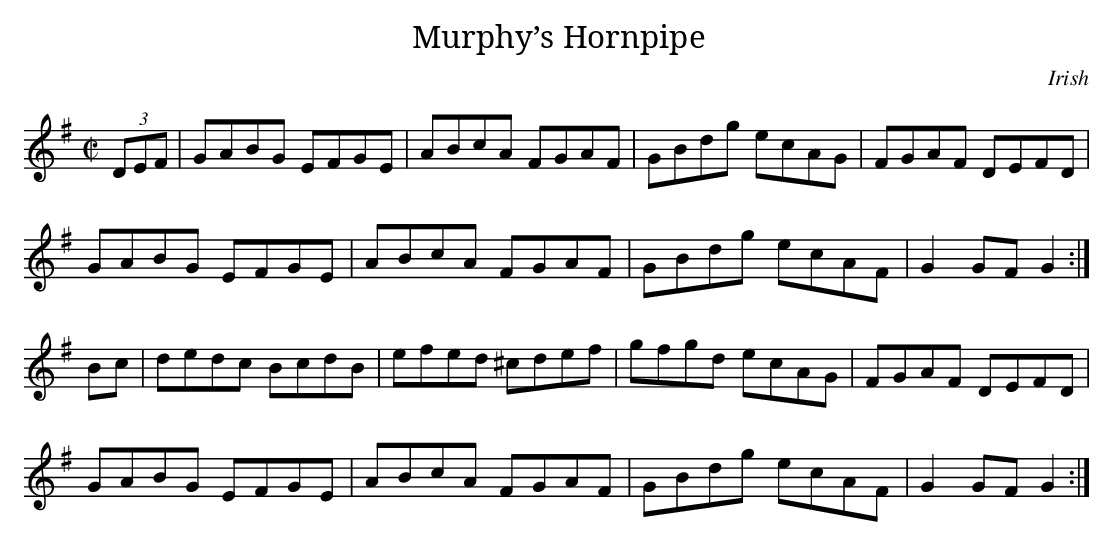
X:1
T:Murphy’s Hornpipe
M:C|
K:G
(3DEF | GABG EFGE | ABcA FGAF | GBdg ecAG | FGAF DEFD |
GABG EFGE | ABcA FGAF | GBdg ecAF | G2 GF G2 :|
Bc | dedc BcdB | efed ^cdef | gfgd ecAG | FGAF DEFD |
GABG EFGE | ABcA FGAF | GBdg ecAF | G2 GF G2 :|
